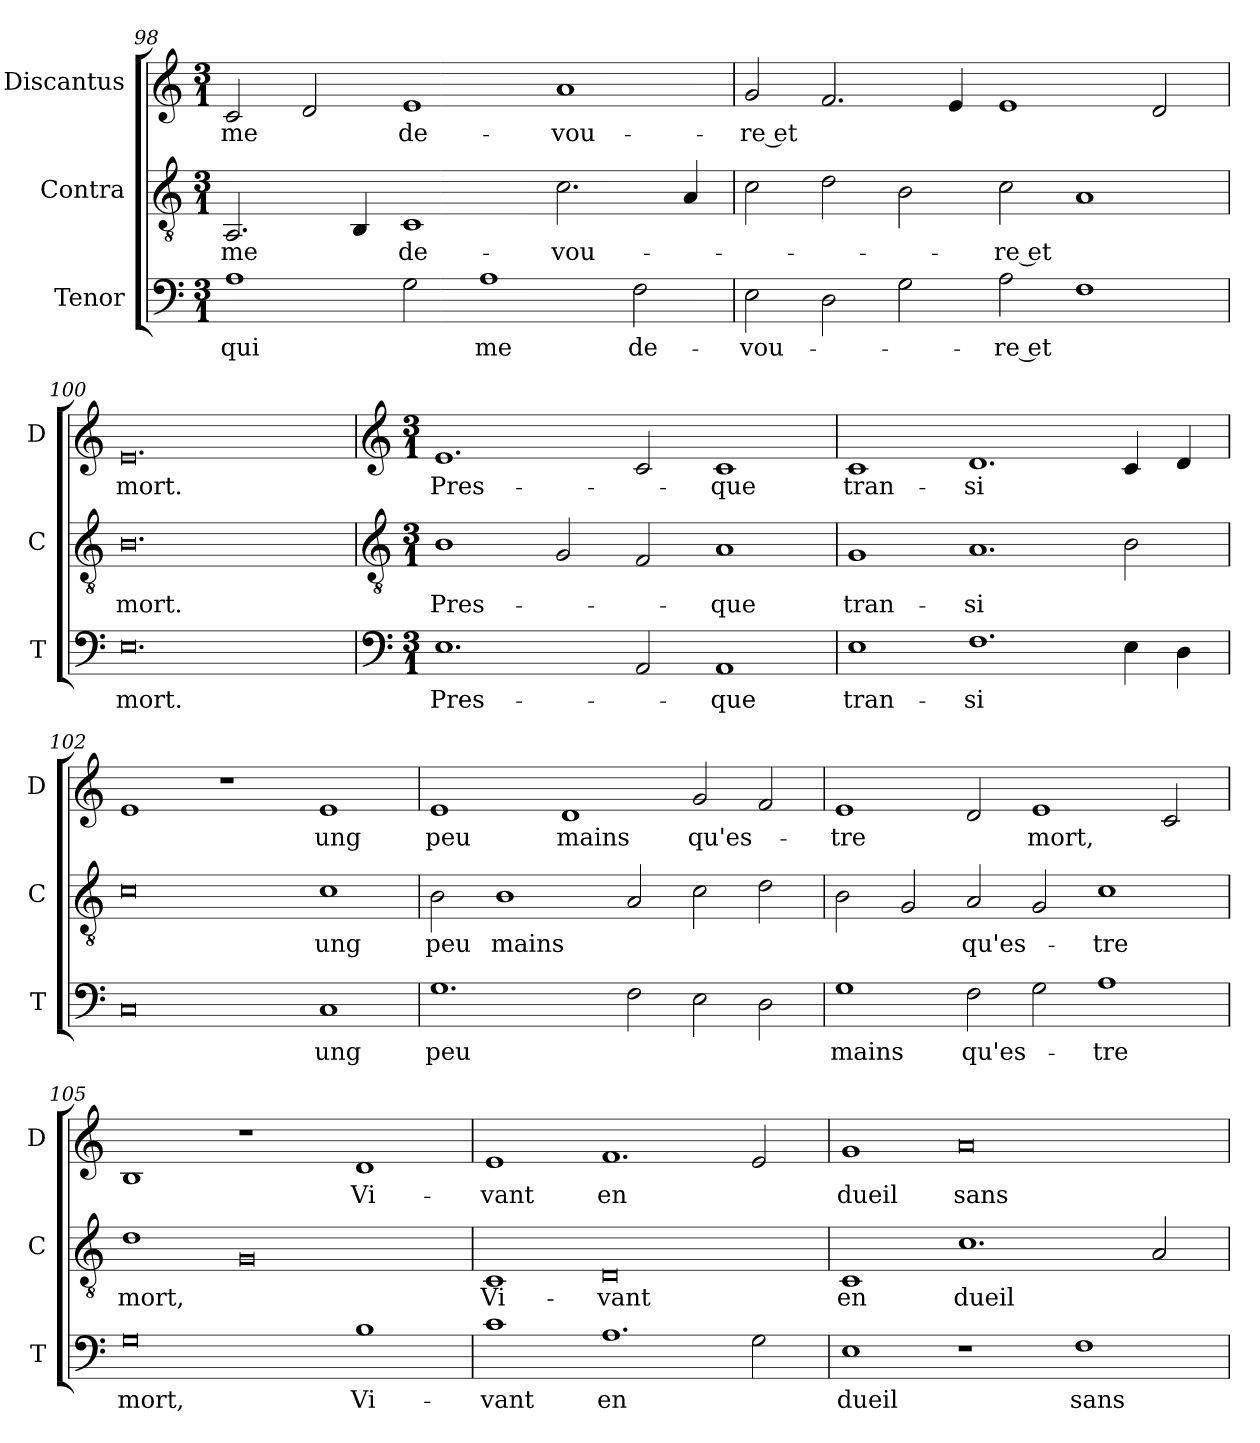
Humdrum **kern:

**kern	**text	**kern	**text	**kern	**text
*part3	*part3	*part2	*part2	*part1	*part1
*staff3	*staff3	*staff2	*staff2	*staff1	*staff1
*I"Tenor	*	*I"Contra	*	*I"Discantus	*
*I'T	*	*I'C	*	*I'D	*
*clefF4	*	*clefGv2	*	*clefG2	*
*k[]	*	*k[]	*	*k[]	*
*M3/1	*	*M3/1	*	*M3/1	*
=98	=98	=98	=98	=98	=98
1A	qui	2.AA/	me	2c/	me
.	.	.	.	2d/	.
.	.	4BB/	.	.	.
2G\	.	1C	de-	1e	de-
1A	me	.	.	.	.
.	.	2.c\	-vou-	1a	-vou-
2F\	de-	.	.	.	.
.	.	4A/	.	.	.
=99	=99	=99	=99	=99	=99
2E\	-vou-	2c\	.	2g/	-re et
2D\	.	2d\	.	2.f/	.
2G\	.	2B\	.	.	.
.	.	.	.	4e/	.
2A\	-re et	2c\	-re et	1e	.
1F	.	1A	.	.	.
.	.	.	.	2d/	.
=100	=100	=100	=100	=100	=100
0.E	mort.	0.B	mort.	0.e	mort.
!!LO:LB:g=z
=	=	=	=	=	=
*clefF4	*	*clefGv2	*	*clefG2	*
*k[]	*	*k[]	*	*k[]	*
*M3/1	*	*M3/1	*	*M3/1	*
1.E	Pres-	1B	Pres-	1.e	-Pres-
.	.	2G/	.	.	.
2AA/	.	2F/	.	2c/	.
1AA	-que	1A	-que	1c	-que
=101	=101	=101	=101	=101	=101
1E	tran-	1G	tran-	1c	tran-
1.F	-si	1.A	-si	1.d	-si
4E\	.	2B\	.	4c/	.
4D\	.	.	.	4d/	.
=102	=102	=102	=102	=102	=102
0C	.	0c	.	1e	.
.	.	.	.	1r	.
1C	ung	1c	ung	1e	ung
=103	=103	=103	=103	=103	=103
1.G	peu	2B\	peu	1e	peu
.	.	1B	mains	.	.
.	.	.	.	1d	mains
2F\	.	2A/	.	.	.
2E\	.	2c\	.	2g/	qu'es-
2D\	.	2d\	.	2f/	.
=104	=104	=104	=104	=104	=104
1G	mains	2B\	.	1e	-tre
.	.	2G/	.	.	.
2F\	qu'es-	2A/	qu'es-	2d/	.
2G\	.	2G/	.	1e	mort,
1A	-tre	1c	-tre	.	.
.	.	.	.	2c/	.
=105	=105	=105	=105	=105	=105
0G	mort,	1d	mort,	1B	.
.	.	0G	.	1r	.
1B	Vi-	.	.	1d	Vi-
=106	=106	=106	=106	=106	=106
1c	-vant	1C	Vi-	1e	-vant
1.A	en	0D	-vant	1.f	en
2G\	.	.	.	2e/	.
=107	=107	=107	=107	=107	=107
1E	dueil	1C	en	1g	dueil
1r	.	1.c	dueil	0a	sans
1F	sans	.	.	.	.
.	.	2A/	.	.	.
=	=	=	=	=	=
*-	*-	*-	*-	*-	*-
